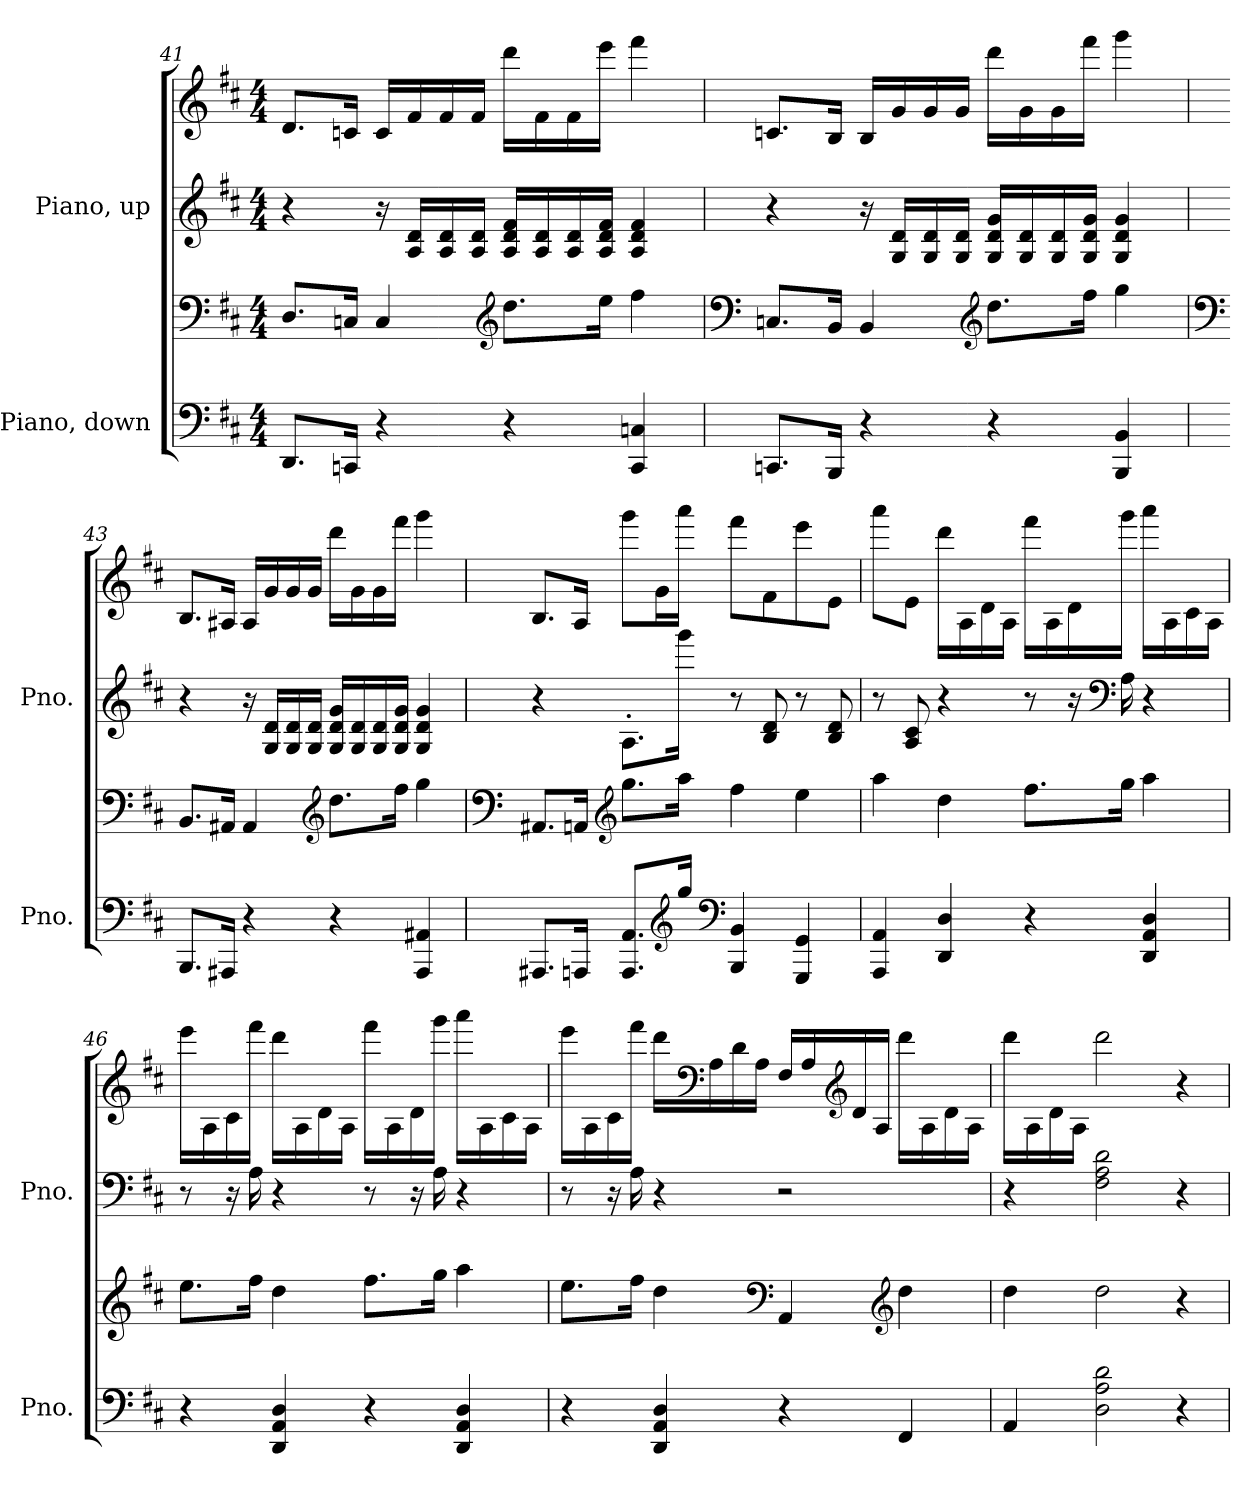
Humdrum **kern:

**kern	**kern	**kern	**kern
*part2	*part2	*part1	*part1
*staff4	*staff3	*staff2	*staff1
*I"Piano, down	*	*I"Piano, up	*
*I'Pno.	*	*I'Pno.	*
*clefF4	*clefF4	*clefG2	*clefG2
*k[f#c#]	*k[f#c#]	*k[f#c#]	*k[f#c#]
*M4/4	*M4/4	*M4/4	*M4/4
=41	=41	=41	=41
8.DD/L	8.D/L	4r	8.d/L
16CCn/Jk	16Cn/Jk	.	16cn/Jk
4r	4C/	16r	16c/LL
.	.	16A/ 16d/LL	16f#/
.	.	16A/ 16d/	16f#/
.	.	16A/ 16d/JJ	16f#/JJ
*	*clefG2	*	*
4r	8.dd\L	16A/ 16d/ 16f#/LL	16ddd\LL
.	.	16A/ 16d/	16f#\
.	.	16A/ 16d/	16f#\
.	16ee\Jk	16A/ 16d/ 16f#/JJ	16eee\JJ
4CC/ 4Cn/	4ff#\	4A/ 4d/ 4f#/	4fff#\
!!LO:PB:g=z
=42	=42	=42	=42
*	*clefF4	*	*
8.CCn/L	8.Cn/L	4r	8.cn/L
16BBB/Jk	16BB/Jk	.	16B/Jk
4r	4BB/	16r	16B/LL
.	.	16G/ 16d/LL	16g/
.	.	16G/ 16d/	16g/
.	.	16G/ 16d/JJ	16g/JJ
*	*clefG2	*	*
4r	8.dd\L	16G/ 16d/ 16g/LL	16ddd\LL
.	.	16G/ 16d/	16g\
.	.	16G/ 16d/	16g\
.	16ff#\Jk	16G/ 16d/ 16g/JJ	16fff#\JJ
4BBB/ 4BB/	4gg\	4G/ 4d/ 4g/	4ggg\
=43	=43	=43	=43
*	*clefF4	*	*
8.BBB/L	8.BB/L	4r	8.B/L
16AAA#X/Jk	16AA#X/Jk	.	16A#X/Jk
4r	4AA#/	16r	16A#/LL
.	.	16G/ 16d/LL	16g/
.	.	16G/ 16d/	16g/
.	.	16G/ 16d/JJ	16g/JJ
*	*clefG2	*	*
4r	8.dd\L	16G/ 16d/ 16g/LL	16ddd\LL
.	.	16G/ 16d/	16g\
.	.	16G/ 16d/	16g\
.	16ff#\Jk	16G/ 16d/ 16g/JJ	16fff#\JJ
4AAA#/ 4AA#X/	4gg\	4G/ 4d/ 4g/	4ggg\
!!LO:LB:g=z
=44	=44	=44	=44
*	*clefF4	*	*
8.AAA#X/L	8.AA#X/L	4r	8.B/L
16AAAn/Jk	16AAn/Jk	.	16A/Jk
*	*clefG2	*	*
8.AAA/ 8.AA/L	8.gg\L	8.A'\L	8ggg\L
.	.	.	16g\L
*clefG2	*	*	*
16gg/Jk	16aa\Jk	16ggg\Jk	16aaa\JJ
*clefF4	*	*	*
4BBB/ 4BB/	4ff#\	8r	8fff#\L
.	.	8B/ 8d/	8f#\
4GGG/ 4GG/	4ee\	8r	8eee\
.	.	8B/ 8d/	8e\J
=45	=45	=45	=45
4AAA/ 4AA/	4aa\	8r	8aaa\L
.	.	8A/ 8c#/	8e\J
4DD/ 4D/	4dd\	4r	16ddd\LL
.	.	.	16A\
.	.	.	16d\
.	.	.	16A\JJ
4r	8.ff#\L	8r	16fff#\LL
.	.	.	16A\
.	.	16r	16d\
*	*	*clefF4	*
.	16gg\Jk	16A\	16ggg\JJ
4DD/ 4AA/ 4D/	4aa\	4r	16aaa\LL
.	.	.	16A\
.	.	.	16c#\
.	.	.	16A\JJ
!!LO:LB:g=z
=46	=46	=46	=46
4r	8.ee\L	8r	16eee\LL
.	.	.	16A\
.	.	16r	16c#\
.	16ff#\Jk	16A\	16fff#\JJ
4DD/ 4AA/ 4D/	4dd\	4r	16ddd\LL
.	.	.	16A\
.	.	.	16d\
.	.	.	16A\JJ
4r	8.ff#\L	8r	16fff#\LL
.	.	.	16A\
.	.	16r	16d\
.	16gg\Jk	16A\	16ggg\JJ
4DD/ 4AA/ 4D/	4aa\	4r	16aaa\LL
.	.	.	16A\
.	.	.	16c#\
.	.	.	16A\JJ
=47	=47	=47	=47
4r	8.ee\L	8r	16eee\LL
.	.	.	16A\
.	.	16r	16c#\
.	16ff#\Jk	16A\	16fff#\JJ
4DD/ 4AA/ 4D/	4dd\	4r	16ddd\LL
*	*	*	*clefF4
.	.	.	16A\
.	.	.	16d\
.	.	.	16A\JJ
*	*clefF4	*	*
4r	4AA/	2r	16F#/LL
.	.	.	16A/
*	*	*	*clefG2
.	.	.	16d/
.	.	.	16A/JJ
*	*clefG2	*	*
4FF#/	4dd\	.	16ddd\LL
.	.	.	16A\
.	.	.	16d\
.	.	.	16A\JJ
!!LO:PB:g=z
=48	=48	=48	=48
4AA/	4dd\	4r	16ddd\LL
.	.	.	16A\
.	.	.	16d\
.	.	.	16A\JJ
2D\ 2A\ 2d\	2dd\	2F#\ 2A\ 2d\	2ddd\
4r	4r	4r	4r
=	=	=	=
*-	*-	*-	*-
